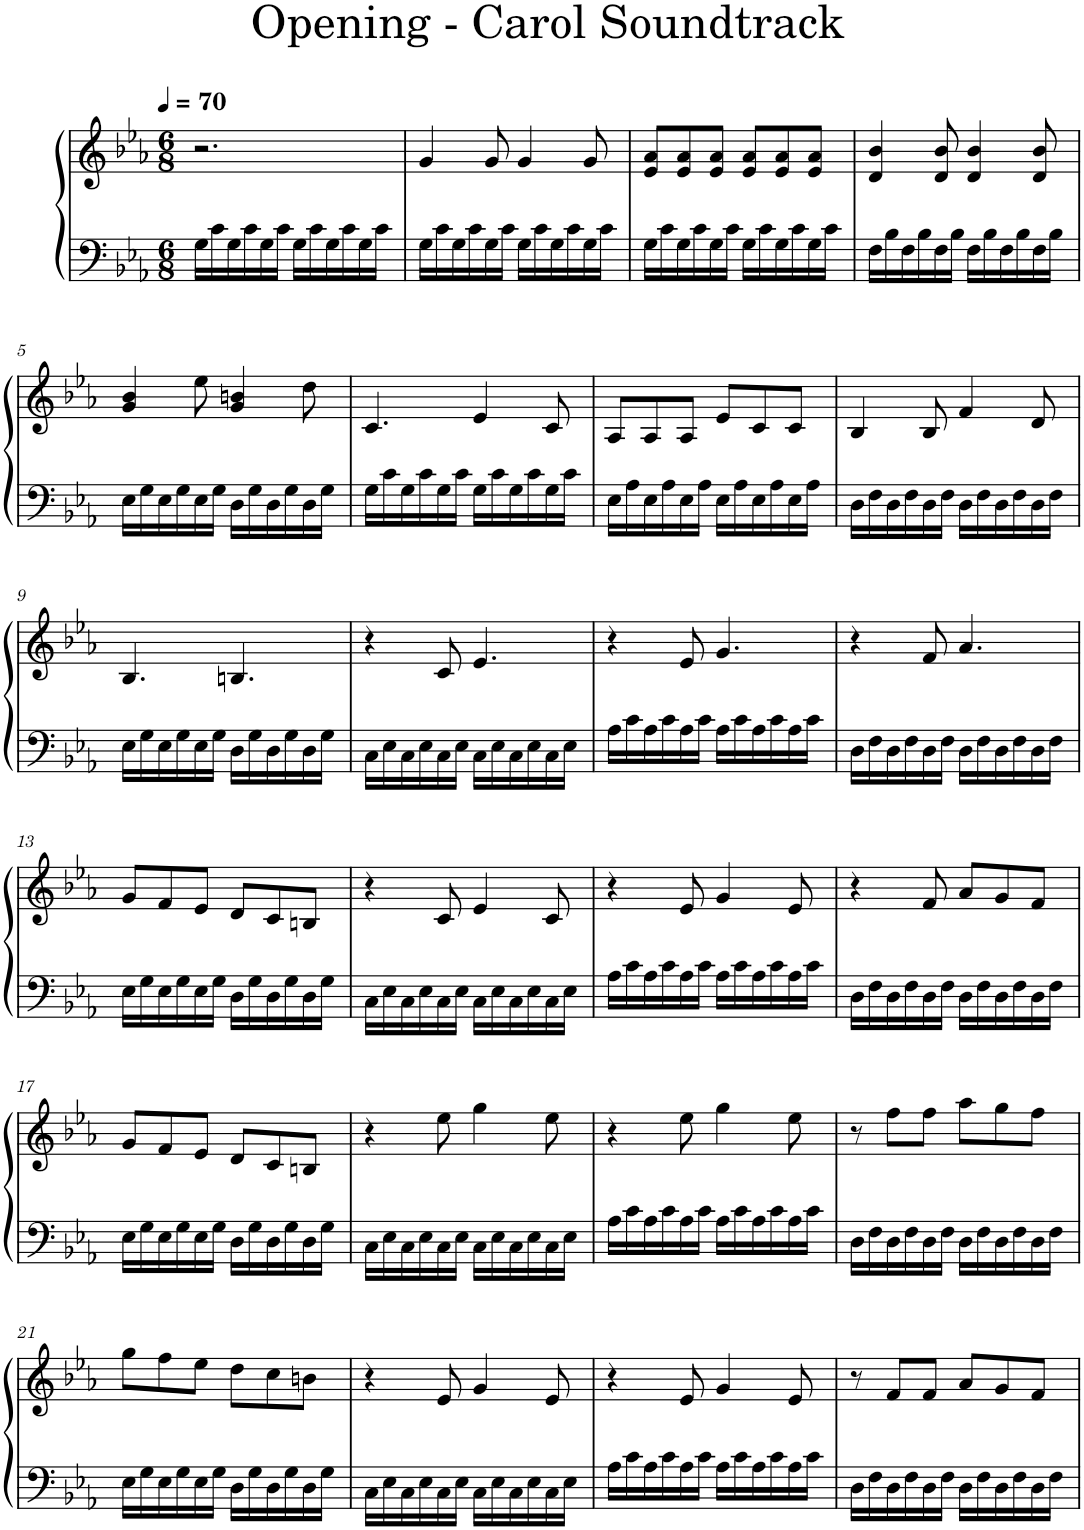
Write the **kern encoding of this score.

**kern	**kern
*part1	*part1
*staff2	*staff1
*I"Piano, Piano	*
*I'Pno.	*
*clefF4	*clefG2
*k[b-e-a-]	*k[b-e-a-]
*M6/8	*M6/8
*MM70	*MM70
=1	=1
16G\LL	2.r
16c\	.
16G\	.
16c\	.
16G\	.
16c\JJ	.
16G\LL	.
16c\	.
16G\	.
16c\	.
16G\	.
16c\JJ	.
=2	=2
16G\LL	4g/
16c\	.
16G\	.
16c\	.
16G\	8g/
16c\JJ	.
16G\LL	4g/
16c\	.
16G\	.
16c\	.
16G\	8g/
16c\JJ	.
=3	=3
16G\LL	8e-/ 8a-/L
16c\	.
16G\	8e-/ 8a-/
16c\	.
16G\	8e-/ 8a-/J
16c\JJ	.
16G\LL	8e-/ 8a-/L
16c\	.
16G\	8e-/ 8a-/
16c\	.
16G\	8e-/ 8a-/J
16c\JJ	.
=4	=4
16F\LL	4d/ 4b-/
16B-\	.
16F\	.
16B-\	.
16F\	8d/ 8b-/
16B-\JJ	.
16F\LL	4d/ 4b-/
16B-\	.
16F\	.
16B-\	.
16F\	8d/ 8b-/
16B-\JJ	.
!!LO:LB:g=z
=5	=5
16E-\LL	4g/ 4b-/
16G\	.
16E-\	.
16G\	.
16E-\	8ee-\
16G\JJ	.
16D\LL	4g/ 4bn/
16G\	.
16D\	.
16G\	.
16D\	8dd\
16G\JJ	.
=6	=6
16G\LL	4.c/
16c\	.
16G\	.
16c\	.
16G\	.
16c\JJ	.
16G\LL	4e-/
16c\	.
16G\	.
16c\	.
16G\	8c/
16c\JJ	.
=7	=7
16E-\LL	8A-/L
16A-\	.
16E-\	8A-/
16A-\	.
16E-\	8A-/J
16A-\JJ	.
16E-\LL	8e-/L
16A-\	.
16E-\	8c/
16A-\	.
16E-\	8c/J
16A-\JJ	.
=8	=8
16D\LL	4B-/
16F\	.
16D\	.
16F\	.
16D\	8B-/
16F\JJ	.
16D\LL	4f/
16F\	.
16D\	.
16F\	.
16D\	8d/
16F\JJ	.
!!LO:LB:g=z
=9	=9
16E-\LL	4.B-/
16G\	.
16E-\	.
16G\	.
16E-\	.
16G\JJ	.
16D\LL	4.Bn/
16G\	.
16D\	.
16G\	.
16D\	.
16G\JJ	.
=10	=10
16C\LL	4r
16E-\	.
16C\	.
16E-\	.
16C\	8c/
16E-\JJ	.
16C\LL	4.e-/
16E-\	.
16C\	.
16E-\	.
16C\	.
16E-\JJ	.
=11	=11
16A-\LL	4r
16c\	.
16A-\	.
16c\	.
16A-\	8e-/
16c\JJ	.
16A-\LL	4.g/
16c\	.
16A-\	.
16c\	.
16A-\	.
16c\JJ	.
=12	=12
16D\LL	4r
16F\	.
16D\	.
16F\	.
16D\	8f/
16F\JJ	.
16D\LL	4.a-/
16F\	.
16D\	.
16F\	.
16D\	.
16F\JJ	.
!!LO:LB:g=z
=13	=13
16E-\LL	8g/L
16G\	.
16E-\	8f/
16G\	.
16E-\	8e-/J
16G\JJ	.
16D\LL	8d/L
16G\	.
16D\	8c/
16G\	.
16D\	8Bn/J
16G\JJ	.
=14	=14
16C\LL	4r
16E-\	.
16C\	.
16E-\	.
16C\	8c/
16E-\JJ	.
16C\LL	4e-/
16E-\	.
16C\	.
16E-\	.
16C\	8c/
16E-\JJ	.
=15	=15
16A-\LL	4r
16c\	.
16A-\	.
16c\	.
16A-\	8e-/
16c\JJ	.
16A-\LL	4g/
16c\	.
16A-\	.
16c\	.
16A-\	8e-/
16c\JJ	.
=16	=16
16D\LL	4r
16F\	.
16D\	.
16F\	.
16D\	8f/
16F\JJ	.
16D\LL	8a-/L
16F\	.
16D\	8g/
16F\	.
16D\	8f/J
16F\JJ	.
!!LO:LB:g=z
=17	=17
16E-\LL	8g/L
16G\	.
16E-\	8f/
16G\	.
16E-\	8e-/J
16G\JJ	.
16D\LL	8d/L
16G\	.
16D\	8c/
16G\	.
16D\	8Bn/J
16G\JJ	.
=18	=18
16C\LL	4r
16E-\	.
16C\	.
16E-\	.
16C\	8ee-\
16E-\JJ	.
16C\LL	4gg\
16E-\	.
16C\	.
16E-\	.
16C\	8ee-\
16E-\JJ	.
=19	=19
16A-\LL	4r
16c\	.
16A-\	.
16c\	.
16A-\	8ee-\
16c\JJ	.
16A-\LL	4gg\
16c\	.
16A-\	.
16c\	.
16A-\	8ee-\
16c\JJ	.
=20	=20
16D\LL	8r
16F\	.
16D\	8ff\L
16F\	.
16D\	8ff\J
16F\JJ	.
16D\LL	8aa-\L
16F\	.
16D\	8gg\
16F\	.
16D\	8ff\J
16F\JJ	.
!!LO:LB:g=z
=21	=21
16E-\LL	8gg\L
16G\	.
16E-\	8ff\
16G\	.
16E-\	8ee-\J
16G\JJ	.
16D\LL	8dd\L
16G\	.
16D\	8cc\
16G\	.
16D\	8bn\J
16G\JJ	.
=22	=22
16C\LL	4r
16E-\	.
16C\	.
16E-\	.
16C\	8e-/
16E-\JJ	.
16C\LL	4g/
16E-\	.
16C\	.
16E-\	.
16C\	8e-/
16E-\JJ	.
=23	=23
16A-\LL	4r
16c\	.
16A-\	.
16c\	.
16A-\	8e-/
16c\JJ	.
16A-\LL	4g/
16c\	.
16A-\	.
16c\	.
16A-\	8e-/
16c\JJ	.
=24	=24
16D\LL	8r
16F\	.
16D\	8f/L
16F\	.
16D\	8f/J
16F\JJ	.
16D\LL	8a-/L
16F\	.
16D\	8g/
16F\	.
16D\	8f/J
16F\JJ	.
=	=
*-	*-
